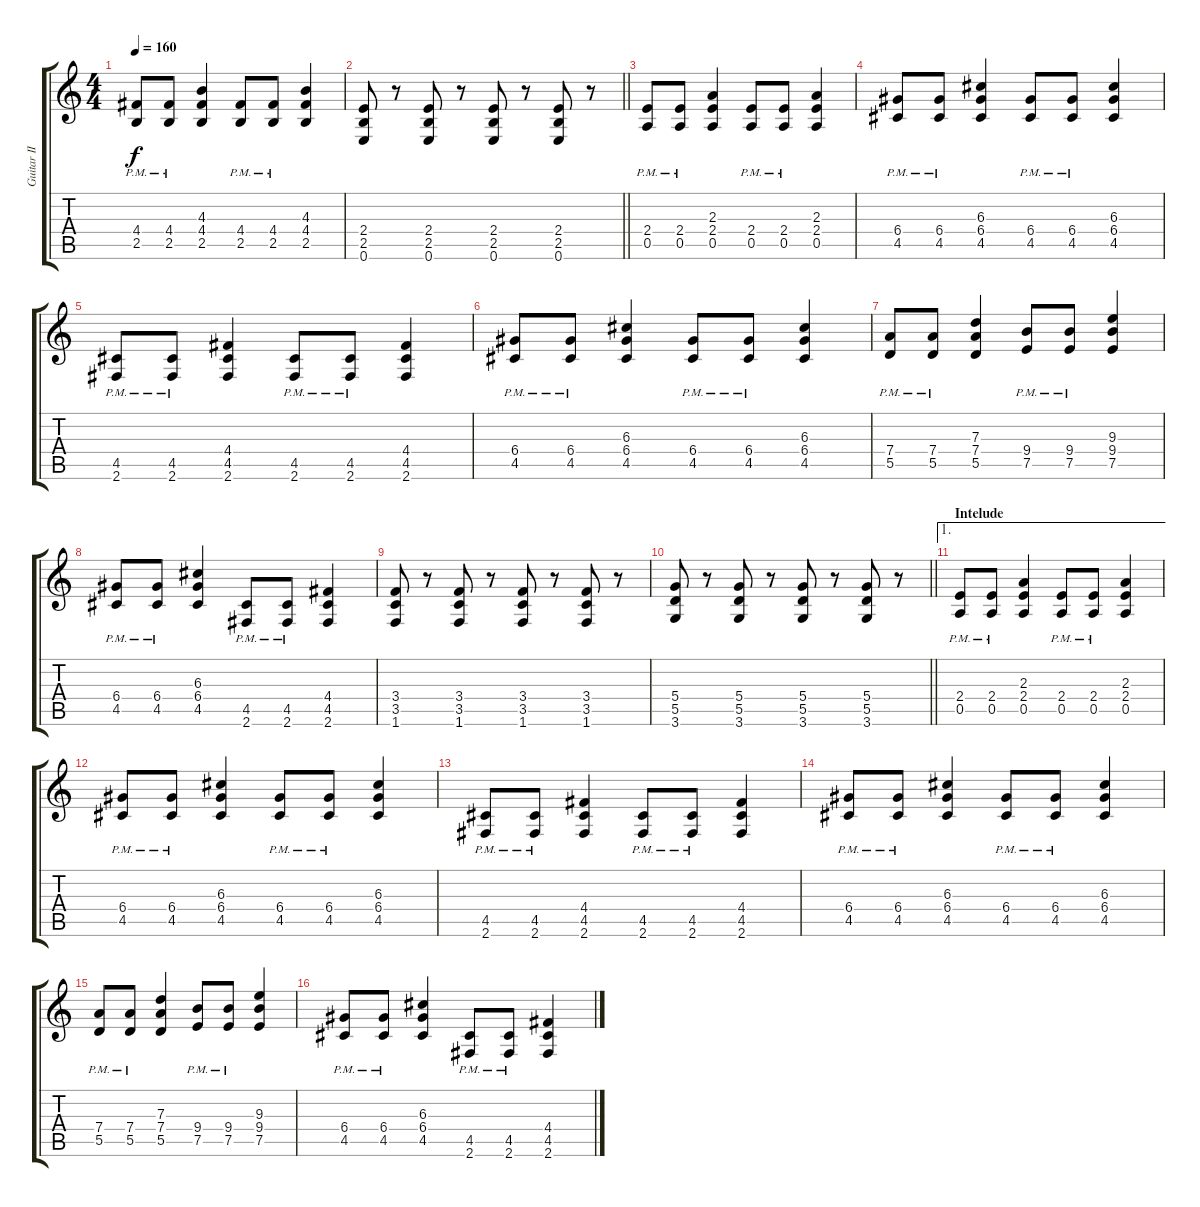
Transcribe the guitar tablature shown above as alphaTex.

\track ("Guitar II" "Guitar II") {instrument overdrivenguitar}
\staff {score tabs}
\tuning (E4 B3 G3 D3 A2 E2) {hide}
\ts (4 4)
\tempo 160
\clef g2
\ks c
(4.4{pm} 2.5{pm}).8{dy f} (4.4{pm} 2.5{pm}).8 (4.3 4.4 2.5).4 (4.4{pm} 2.5{pm}).8 (4.4{pm} 2.5{pm}).8 (4.3 4.4 2.5).4 |
\barLineRight lightlight
(2.4 2.5 0.6).8 r.8 (2.4 2.5 0.6).8 r.8 (2.4 2.5 0.6).8 r.8 (2.4 2.5 0.6).8 r.8 |
(2.4{pm} 0.5{pm}).8 (2.4{pm} 0.5{pm}).8 (2.3 2.4 0.5).4 (2.4{pm} 0.5{pm}).8 (2.4{pm} 0.5{pm}).8 (2.3 2.4 0.5).4 |
(6.4{pm} 4.5{pm}).8 (6.4{pm} 4.5{pm}).8 (6.3 6.4 4.5).4 (6.4{pm} 4.5{pm}).8 (6.4{pm} 4.5{pm}).8 (6.3 6.4 4.5).4 |
(4.5{pm} 2.6{pm}).8 (4.5{pm} 2.6{pm}).8 (4.4 4.5 2.6).4 (4.5{pm} 2.6{pm}).8 (4.5{pm} 2.6{pm}).8 (4.4 4.5 2.6).4 |
(6.4{pm} 4.5{pm}).8 (6.4{pm} 4.5{pm}).8 (6.3 6.4 4.5).4 (6.4{pm} 4.5{pm}).8 (6.4{pm} 4.5{pm}).8 (6.3 6.4 4.5).4 |
(7.4{pm} 5.5{pm}).8 (7.4{pm} 5.5{pm}).8 (7.3 7.4 5.5).4 (9.4{pm} 7.5{pm}).8 (9.4{pm} 7.5{pm}).8 (9.3 9.4 7.5).4 |
(6.4{pm} 4.5{pm}).8 (6.4{pm} 4.5{pm}).8 (6.3 6.4 4.5).4 (4.5{pm} 2.6{pm}).8 (4.5{pm} 2.6{pm}).8 (4.4 4.5 2.6).4 |
(3.4 3.5 1.6).8 r.8 (3.4 3.5 1.6).8 r.8 (3.4 3.5 1.6).8 r.8 (3.4 3.5 1.6).8 r.8 |
\barLineRight lightlight
(5.4 5.5 3.6).8 r.8 (5.4 5.5 3.6).8 r.8 (5.4 5.5 3.6).8 r.8 (5.4 5.5 3.6).8 r.8 |
\ae 1
\section ("" "Intelude")
(2.4{pm} 0.5{pm}).8 (2.4{pm} 0.5{pm}).8 (2.3 2.4 0.5).4 (2.4{pm} 0.5{pm}).8 (2.4{pm} 0.5{pm}).8 (2.3 2.4 0.5).4 |
(6.4{pm} 4.5{pm}).8 (6.4{pm} 4.5{pm}).8 (6.3 6.4 4.5).4 (6.4{pm} 4.5{pm}).8 (6.4{pm} 4.5{pm}).8 (6.3 6.4 4.5).4 |
(4.5{pm} 2.6{pm}).8 (4.5{pm} 2.6{pm}).8 (4.4 4.5 2.6).4 (4.5{pm} 2.6{pm}).8 (4.5{pm} 2.6{pm}).8 (4.4 4.5 2.6).4 |
(6.4{pm} 4.5{pm}).8 (6.4{pm} 4.5{pm}).8 (6.3 6.4 4.5).4 (6.4{pm} 4.5{pm}).8 (6.4{pm} 4.5{pm}).8 (6.3 6.4 4.5).4 |
(7.4{pm} 5.5{pm}).8 (7.4{pm} 5.5{pm}).8 (7.3 7.4 5.5).4 (9.4{pm} 7.5{pm}).8 (9.4{pm} 7.5{pm}).8 (9.3 9.4 7.5).4 |
(6.4{pm} 4.5{pm}).8 (6.4{pm} 4.5{pm}).8 (6.3 6.4 4.5).4 (4.5{pm} 2.6{pm}).8 (4.5{pm} 2.6{pm}).8 (4.4 4.5 2.6).4
